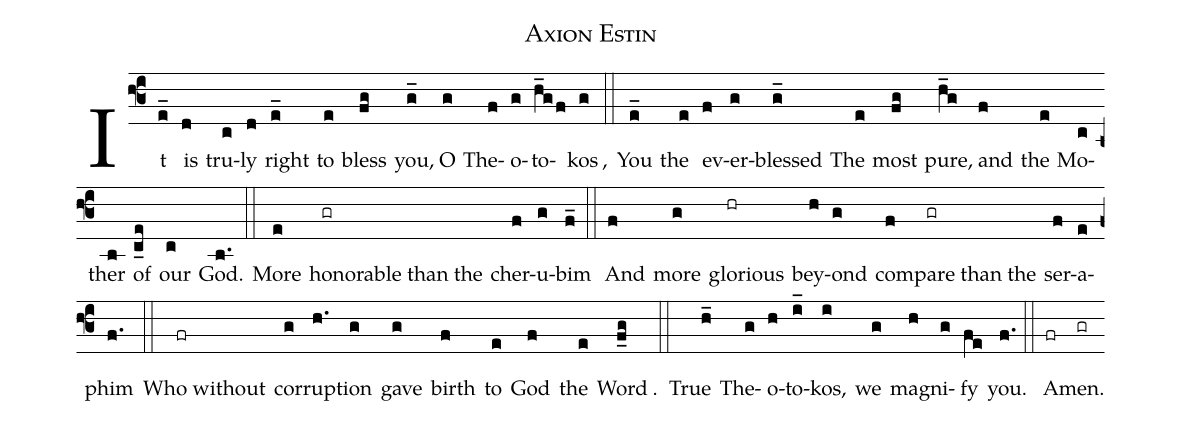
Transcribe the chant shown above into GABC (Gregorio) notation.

name: Axion Estin;
%%
(f3)It(e_) is(d) tru(c)ly(d) right(e_) to(e) bless(fg) you(g_), O(g) The(f)o(g)to(h_gf)kos(g), (::)
You(e_) the(e) ev(f)er(g)-blessed(g_)
The(e) most(fg) pure(h_g), and(f) the(e) Mo(c)ther(b) of(c_e) our(c) God.(b.) (::)
More(e) honorable than the(gr) cher(f)u(g)bim(f_) (::)
And(f) more(g) glorious(hr) bey(h)ond(g) com(f)pare than the(gr) ser(f)a(e)phim(f.) (::)
Who without(fr) cor(g)rup(h.)tion(g) gave(g) birth(f) to(e) God(f) the(e) Word(f_g). (::)
True(h_) The(g)o(h)to(i_)kos,(i) we(g) mag(h)ni(g)fy(fe) you.(f.) (::)
A(fr)men.(gr)
